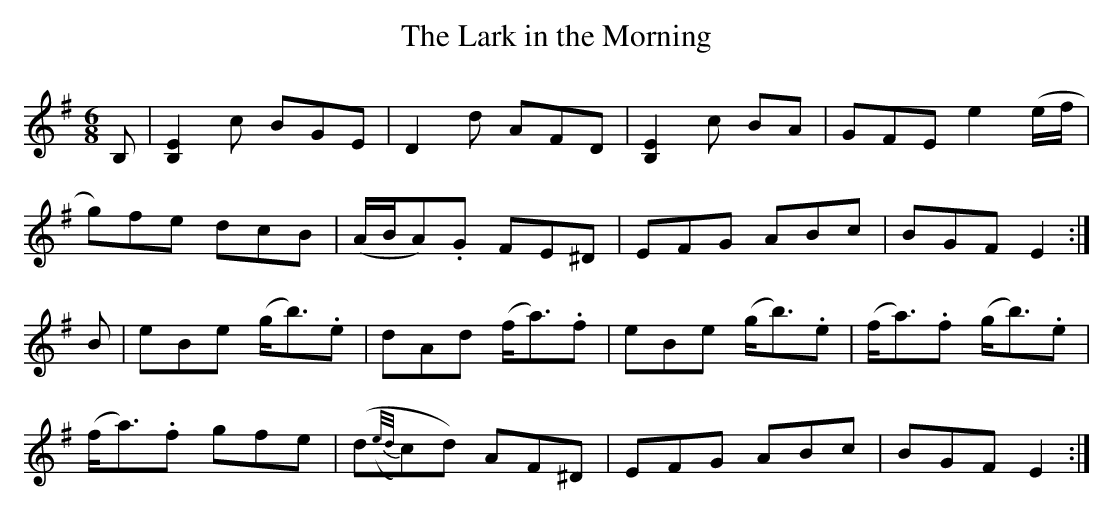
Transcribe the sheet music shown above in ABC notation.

X:1
T: The Lark in the Morning
M: 6/8
L: 1/8
K: Em
B,|[B,2E2]c BGE|D2d AFD|[B,2E2]c BA|GFE e2(e/f/|
g)fe dcB|(A/B/A).G FE^D|EFG ABc|BGF E2:|
B|eBe (g<b).e|dAd (f<a).f|eBe (g<b).e|(f<a).f (g<b).e|
(f<a).f gfe|(d({e/d/}c)d) AF^D|EFG ABc|BGF E2:|
